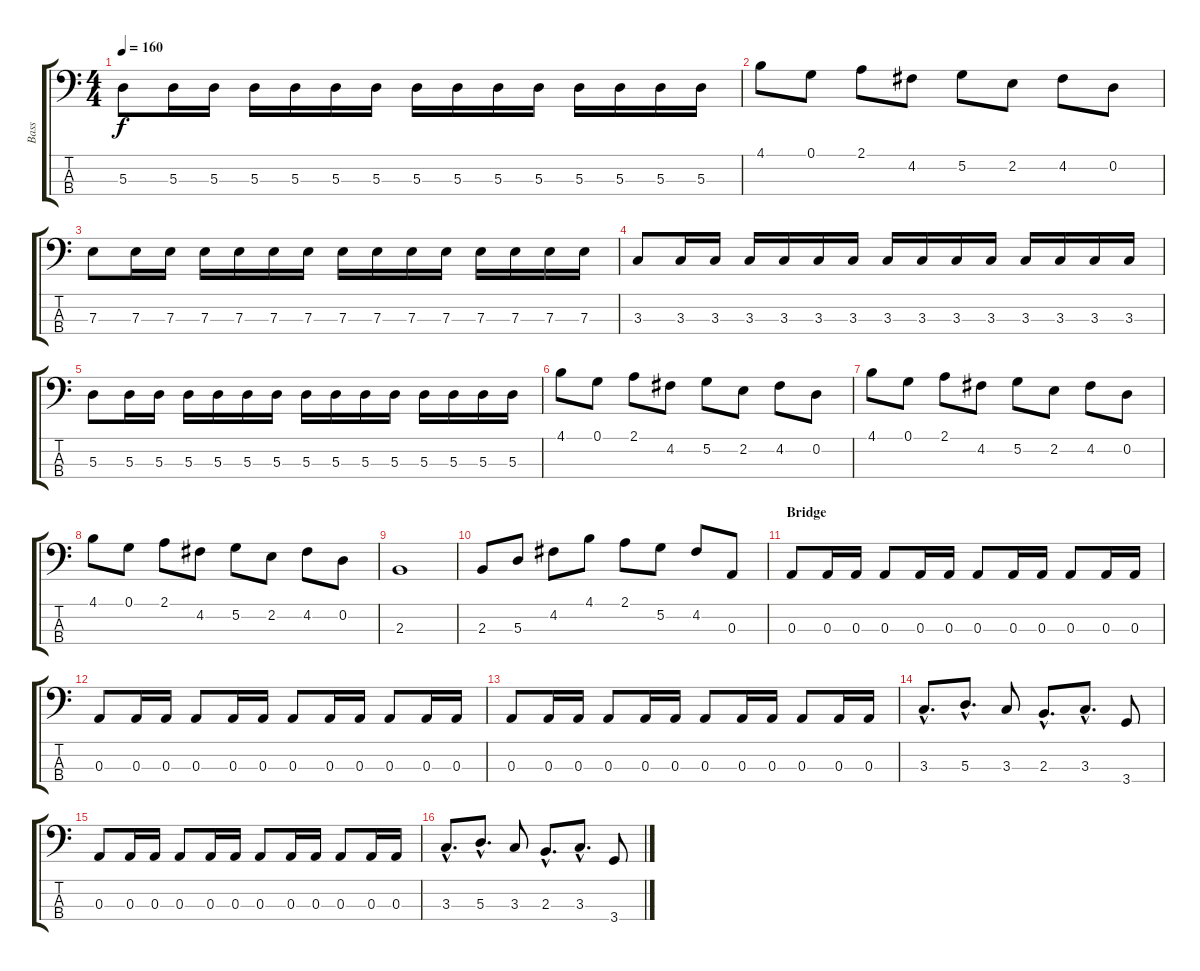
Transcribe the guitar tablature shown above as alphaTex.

\track ("Bass" "Bass") {instrument electricbassfinger}
\staff {score tabs}
\tuning (G2 D2 A1 E1) {hide}
\ts (4 4)
\tempo 160
\clef f4
\ks c
5.3.8{dy f} 5.3.16 5.3.16 5.3.16 5.3.16 5.3.16 5.3.16 5.3.16 5.3.16 5.3.16 5.3.16 5.3.16 5.3.16 5.3.16 5.3.16 |
4.1.8 0.1.8 2.1.8 4.2.8 5.2.8 2.2.8 4.2.8 0.2.8 |
7.3.8 7.3.16 7.3.16 7.3.16 7.3.16 7.3.16 7.3.16 7.3.16 7.3.16 7.3.16 7.3.16 7.3.16 7.3.16 7.3.16 7.3.16 |
3.3.8 3.3.16 3.3.16 3.3.16 3.3.16 3.3.16 3.3.16 3.3.16 3.3.16 3.3.16 3.3.16 3.3.16 3.3.16 3.3.16 3.3.16 |
5.3.8 5.3.16 5.3.16 5.3.16 5.3.16 5.3.16 5.3.16 5.3.16 5.3.16 5.3.16 5.3.16 5.3.16 5.3.16 5.3.16 5.3.16 |
4.1.8 0.1.8 2.1.8 4.2.8 5.2.8 2.2.8 4.2.8 0.2.8 |
4.1.8 0.1.8 2.1.8 4.2.8 5.2.8 2.2.8 4.2.8 0.2.8 |
4.1.8 0.1.8 2.1.8 4.2.8 5.2.8 2.2.8 4.2.8 0.2.8 |
2.3.1 |
2.3.8 5.3.8 4.2.8 4.1.8 2.1.8 5.2.8 4.2.8 0.3.8 |
\section ("" "Bridge")
0.3.8 0.3.16 0.3.16 0.3.8 0.3.16 0.3.16 0.3.8 0.3.16 0.3.16 0.3.8 0.3.16 0.3.16 |
0.3.8 0.3.16 0.3.16 0.3.8 0.3.16 0.3.16 0.3.8 0.3.16 0.3.16 0.3.8 0.3.16 0.3.16 |
0.3.8 0.3.16 0.3.16 0.3.8 0.3.16 0.3.16 0.3.8 0.3.16 0.3.16 0.3.8 0.3.16 0.3.16 |
3.3{hac}.8{d} 5.3{hac}.8{d} 3.3.8 2.3{hac}.8{d} 3.3{hac}.8{d} 3.4.8 |
0.3.8 0.3.16 0.3.16 0.3.8 0.3.16 0.3.16 0.3.8 0.3.16 0.3.16 0.3.8 0.3.16 0.3.16 |
3.3{hac}.8{d} 5.3{hac}.8{d} 3.3.8 2.3{hac}.8{d} 3.3{hac}.8{d} 3.4.8
